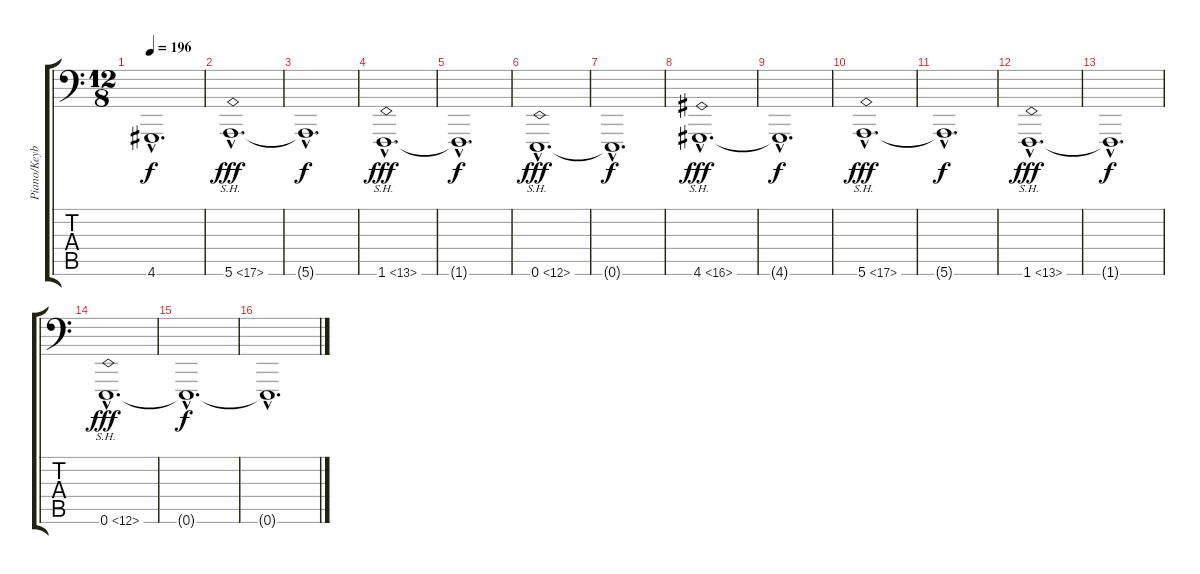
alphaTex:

\track ("Piano/Keyboard" "Piano/Keyb") {instrument brightacousticpiano}
\staff {score tabs}
\tuning (E3 B2 G2 D2 A1 E1) {hide}
\ts (12 8)
\tempo 196
\clef f4
\ks c
4.6{hac t}.1{d dy f} |
5.6{sh 12 hac}.1{d dy fff} |
5.6{hac t}.1{d dy f} |
1.6{sh 12 hac}.1{d dy fff} |
1.6{hac t}.1{d dy f} |
0.6{sh 12 hac}.1{d dy fff} |
0.6{hac t}.1{d dy f} |
4.6{sh 12 hac}.1{d dy fff} |
4.6{hac t}.1{d dy f} |
5.6{sh 12 hac}.1{d dy fff} |
5.6{hac t}.1{d dy f} |
1.6{sh 12 hac}.1{d dy fff} |
1.6{hac t}.1{d dy f} |
0.6{sh 12 hac}.1{d dy fff} |
0.6{hac t}.1{d dy f} |
0.6{hac t}.1{d}
